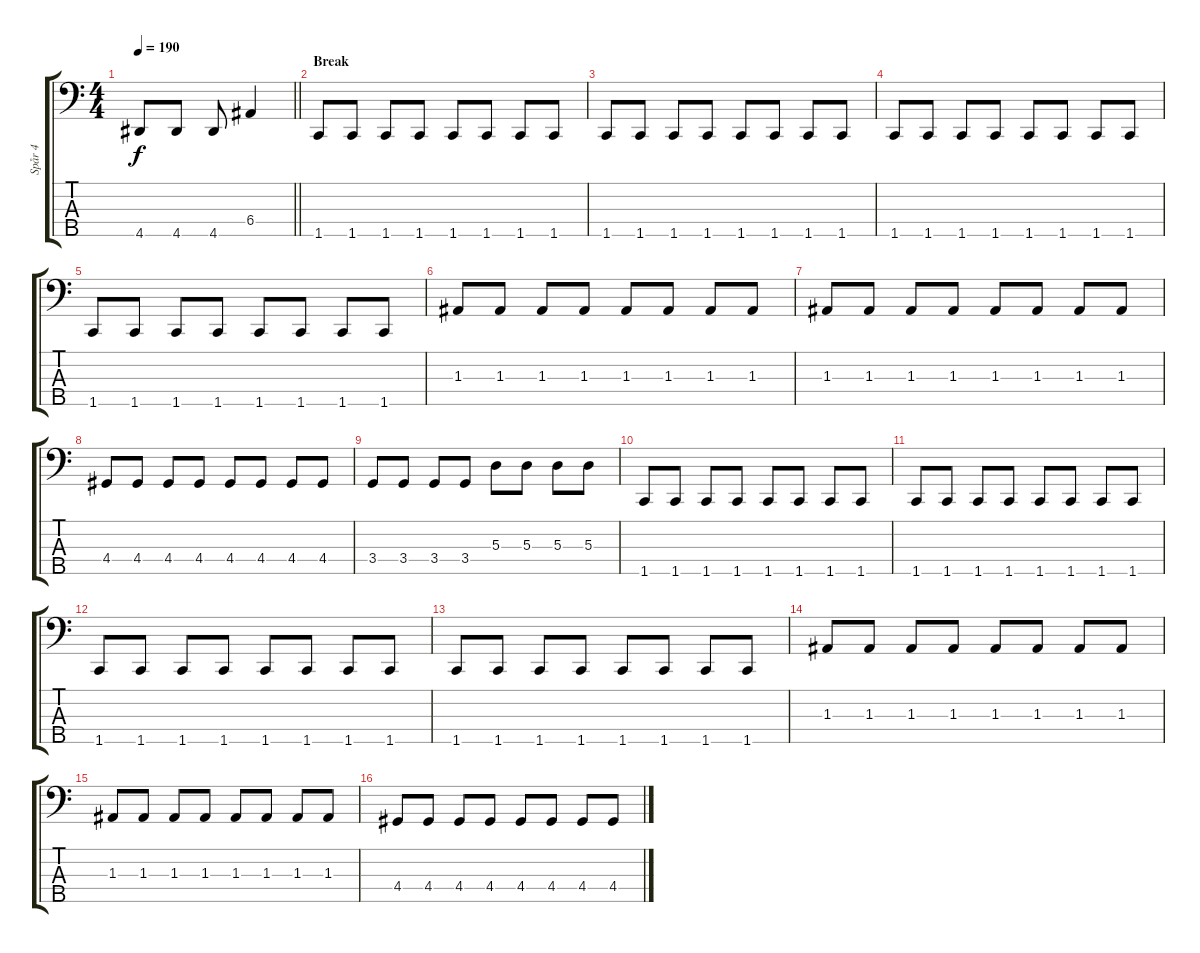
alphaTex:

\track ("Spår 4" "Spår 4") {instrument electricbassfinger}
\staff {score tabs}
\tuning (G2 D2 A1 E1 B0) {hide}
\ts (4 4)
\tempo 190
\clef f4
\barLineRight lightlight
\ks c
4.5.8{dy f} 4.5.8 4.5.8 6.4.4 |
\section ("" "Break")
1.5.8 1.5.8 1.5.8 1.5.8 1.5.8 1.5.8 1.5.8 1.5.8 |
1.5.8 1.5.8 1.5.8 1.5.8 1.5.8 1.5.8 1.5.8 1.5.8 |
1.5.8 1.5.8 1.5.8 1.5.8 1.5.8 1.5.8 1.5.8 1.5.8 |
1.5.8 1.5.8 1.5.8 1.5.8 1.5.8 1.5.8 1.5.8 1.5.8 |
1.3.8 1.3.8 1.3.8 1.3.8 1.3.8 1.3.8 1.3.8 1.3.8 |
1.3.8 1.3.8 1.3.8 1.3.8 1.3.8 1.3.8 1.3.8 1.3.8 |
4.4.8 4.4.8 4.4.8 4.4.8 4.4.8 4.4.8 4.4.8 4.4.8 |
3.4.8 3.4.8 3.4.8 3.4.8 5.3.8 5.3.8 5.3.8 5.3.8 |
1.5.8 1.5.8 1.5.8 1.5.8 1.5.8 1.5.8 1.5.8 1.5.8 |
1.5.8 1.5.8 1.5.8 1.5.8 1.5.8 1.5.8 1.5.8 1.5.8 |
1.5.8 1.5.8 1.5.8 1.5.8 1.5.8 1.5.8 1.5.8 1.5.8 |
1.5.8 1.5.8 1.5.8 1.5.8 1.5.8 1.5.8 1.5.8 1.5.8 |
1.3.8 1.3.8 1.3.8 1.3.8 1.3.8 1.3.8 1.3.8 1.3.8 |
1.3.8 1.3.8 1.3.8 1.3.8 1.3.8 1.3.8 1.3.8 1.3.8 |
4.4.8 4.4.8 4.4.8 4.4.8 4.4.8 4.4.8 4.4.8 4.4.8
